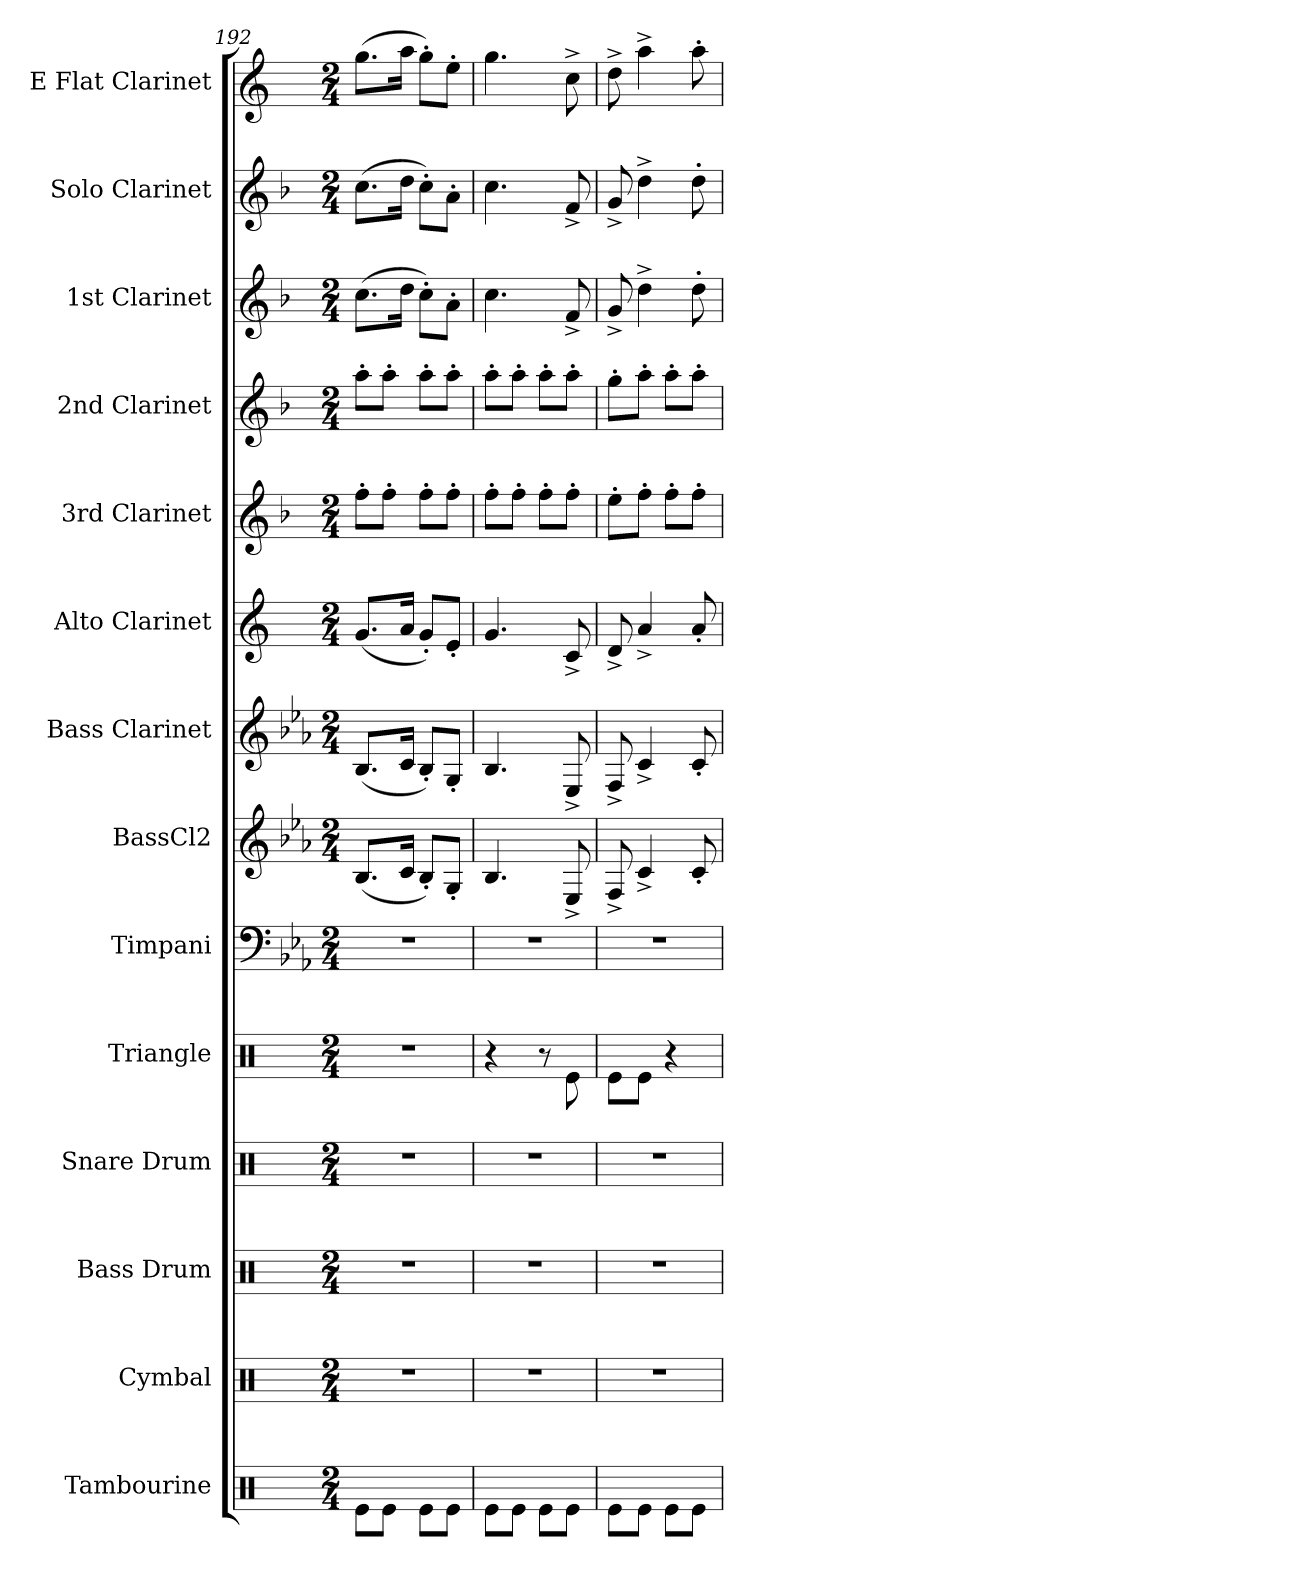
**kern	**kern	**kern	**kern	**kern	**kern	**kern	**kern	**kern	**kern	**kern	**kern	**kern	**kern
*part14	*part13	*part12	*part11	*part10	*part9	*part8	*part7	*part6	*part5	*part4	*part3	*part2	*part1
*staff14	*staff13	*staff12	*staff11	*staff10	*staff9	*staff8	*staff7	*staff6	*staff5	*staff4	*staff3	*staff2	*staff1
*I"Tambourine	*I"Cymbal	*I"Bass Drum	*I"Snare Drum	*I"Triangle	*I"Timpani	*I"BassCl2	*I"Bass Clarinet	*I"Alto Clarinet	*I"3rd Clarinet	*I"2nd Clarinet	*I"1st Clarinet	*I"Solo Clarinet	*I"E Flat Clarinet
*I'Tamb.	*I'Cym.	*I'B. Dr.	*I'Sn. Dr.	*I'Trgl.	*I'Timp.	*I'B. Cl2	*I'B. Cl.	*I'A. Cl.	*I'3rdCl.	*I'2nd Cl.	*I'1stCl.	*I'SoloCl.	*
*clefX	*clefX	*clefX	*clefX	*clefX	*clefF4	*clefG2	*clefG2	*clefG2	*clefG2	*clefG2	*clefG2	*clefG2	*clefG2
*	*	*	*	*	*	*ITrd8c14	*ITrd8c14	*ITrd5c9	*ITrd1c2	*ITrd1c2	*ITrd1c2	*ITrd1c2	*ITrd-2c-3
*k[]	*k[]	*k[]	*k[]	*k[]	*k[b-e-a-]	*k[b-e-a-]	*k[b-e-a-]	*k[b-e-a-]	*k[b-e-a-]	*k[b-e-a-]	*k[b-e-a-]	*k[b-e-a-]	*k[b-e-a-]
*M2/4	*M2/4	*M2/4	*M2/4	*M2/4	*M2/4	*M2/4	*M2/4	*M2/4	*M2/4	*M2/4	*M2/4	*M2/4	*M2/4
=192	=192	=192	=192	=192	=192	=192	=192	=192	=192	=192	=192	=192	=192
8Re\L	2r	2r	2r	2r	2r	(8.BB-/L	(8.BB-/L	(8.B-/L	8ee-'\L	8gg'\L	(8.b-\L	(8.b-\L	(8.bb-\L
8Re\J	.	.	.	.	.	.	.	.	8ee-'\J	8gg'\J	.	.	.
.	.	.	.	.	.	16C/Jk	16C/Jk	16c/Jk	.	.	16cc\Jk	16cc\Jk	16ccc\Jk
8Re\L	.	.	.	.	.	8BB-'/L)	8BB-'/L)	8B-'/L)	8ee-'\L	8gg'\L	8b-'\L)	8b-'\L)	8bb-'\L)
8Re\J	.	.	.	.	.	8GG'/J	8GG'/J	8G'/J	8ee-'\J	8gg'\J	8g'\J	8g'\J	8gg'\J
=193	=193	=193	=193	=193	=193	=193	=193	=193	=193	=193	=193	=193	=193
8Re\L	2r	2r	2r	4r	2r	4.BB-/	4.BB-/	4.B-/	8ee-'\L	8gg'\L	4.b-\	4.b-\	4.bb-\
8Re\J	.	.	.	.	.	.	.	.	8ee-'\J	8gg'\J	.	.	.
8Re\L	.	.	.	8r	.	.	.	.	8ee-'\L	8gg'\L	.	.	.
8Re\J	.	.	.	8Re\	.	8EE-^/	8EE-^/	8E-^/	8ee-'\J	8gg'\J	8e-^/	8e-^/	8ee-^\
=194	=194	=194	=194	=194	=194	=194	=194	=194	=194	=194	=194	=194	=194
8Re\L	2r	2r	2r	8Re\L	2r	8FF^/	8FF^/	8F^/	8dd'\L	8ff'\L	8f^/	8f^/	8ff^\
8Re\J	.	.	.	8Re\J	.	4C^/	4C^/	4c^/	8ee-'\J	8gg'\J	4cc^\	4cc^\	4ccc^\
8Re\L	.	.	.	4r	.	.	.	.	8ee-'\L	8gg'\L	.	.	.
8Re\J	.	.	.	.	.	8C'/	8C'/	8c'/	8ee-'\J	8gg'\J	8cc'\	8cc'\	8ccc'\
=	=	=	=	=	=	=	=	=	=	=	=	=	=
*-	*-	*-	*-	*-	*-	*-	*-	*-	*-	*-	*-	*-	*-
